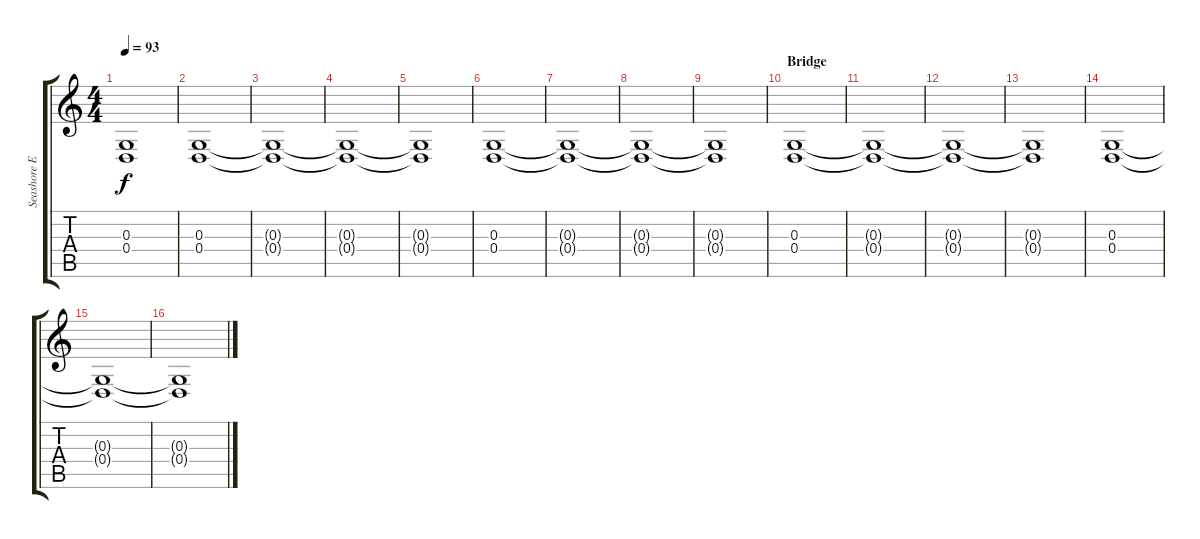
\track ("Seashore Effect" "Seashore E") {instrument seashore}
\staff {score tabs}
\tuning (E4 B3 G3 D3 A2 E2) {hide}
\ts (4 4)
\tempo 93
\clef g2
\ks c
(0.3{t} 0.4{t}).1{dy f} |
(0.3 0.4).1 |
(0.3{t} 0.4{t}).1 |
(0.3{t} 0.4{t}).1 |
(0.3{t} 0.4{t}).1 |
(0.3 0.4).1 |
(0.3{t} 0.4{t}).1 |
(0.3{t} 0.4{t}).1 |
(0.3{t} 0.4{t}).1 |
\section ("" "Bridge")
(0.3 0.4).1 |
(0.3{t} 0.4{t}).1 |
(0.3{t} 0.4{t}).1 |
(0.3{t} 0.4{t}).1 |
(0.3 0.4).1 |
(0.3{t} 0.4{t}).1 |
(0.3{t} 0.4{t}).1
